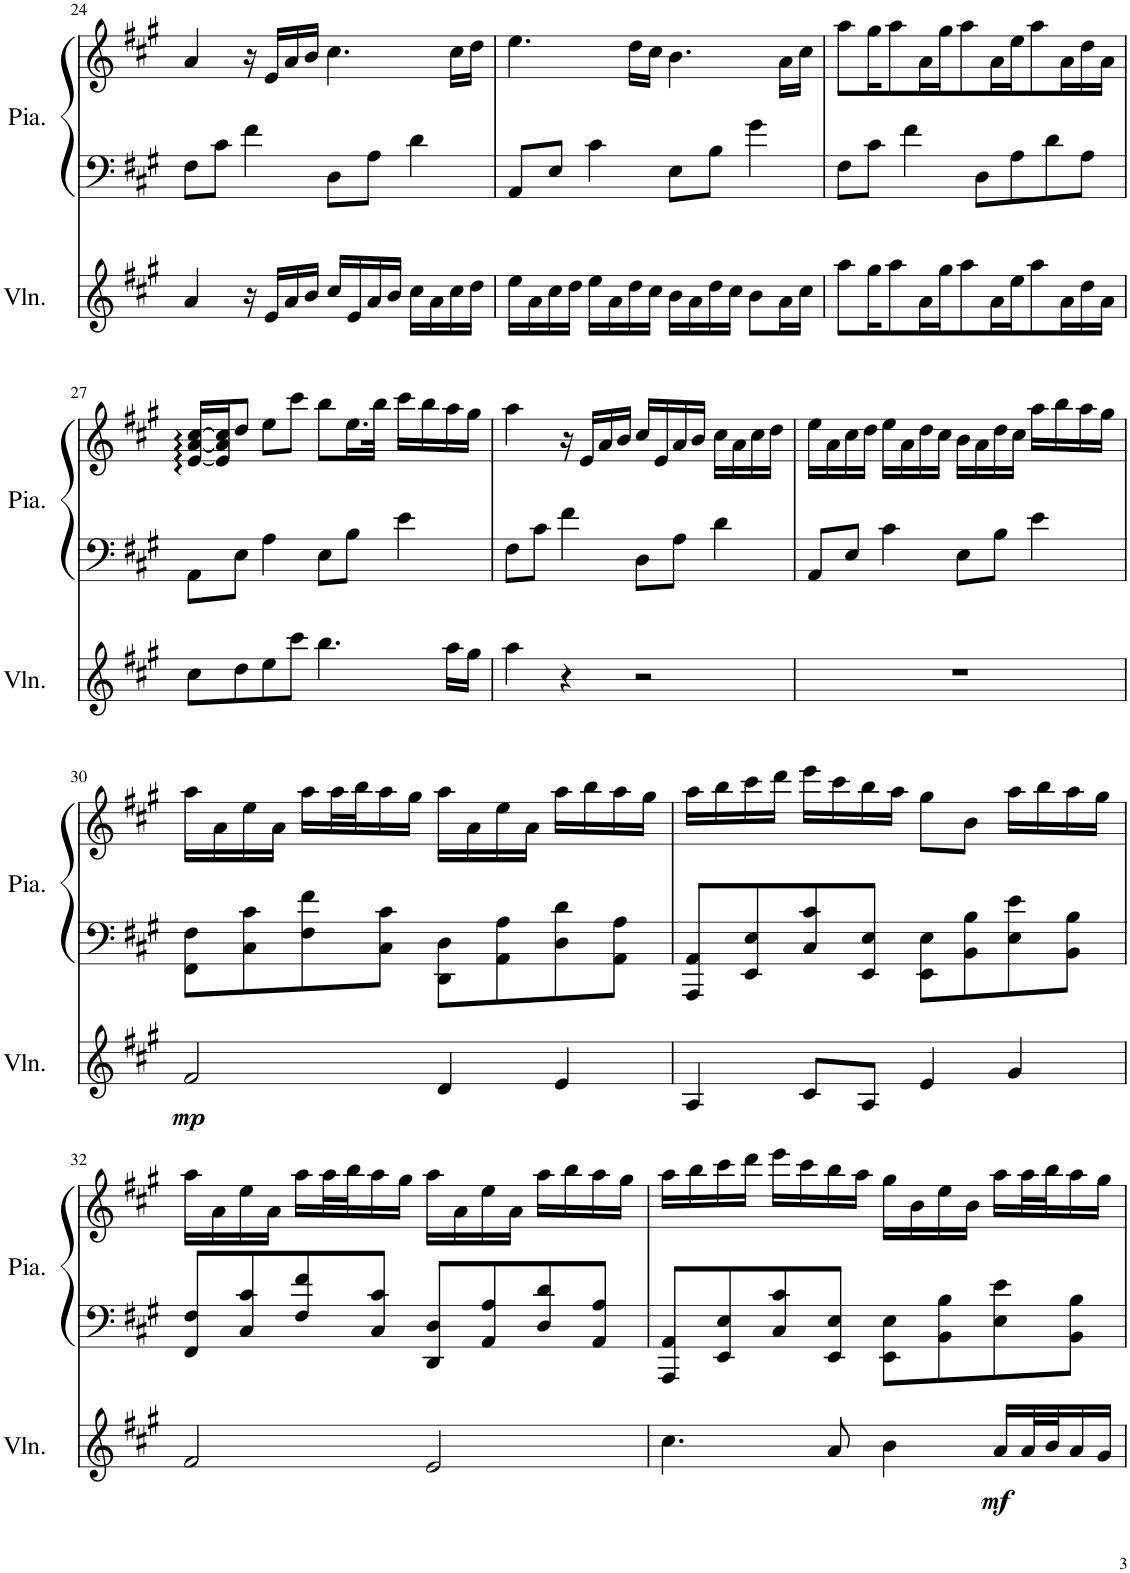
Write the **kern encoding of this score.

**kern	**dynam	**kern	**kern
*part2	*part2	*part1	*part1
*staff3	*staff3	*staff2	*staff1
*I"Violon	*	*I"Piano	*
*I'Vln.	*	*I'Pia.	*
!!LO:PB:g=z
*clefG2	*	*clefF4	*clefG2
*k[f#c#g#]	*	*k[f#c#g#]	*k[f#c#g#]
*M4/4	*	*M4/4	*M4/4
=24	=24	=24	=24
4a/	.	8F#\L	4a/
.	.	8c#\J	.
16r	.	4f#\	16r
16e/LL	.	.	16e/LL
16a/	.	.	16a/
16b/JJ	.	.	16b/JJ
16cc#/LL	.	8D\L	4.cc#\
16e/	.	.	.
16a/	.	8A\J	.
16b/JJ	.	.	.
16cc#\LL	.	4d\	.
16a\	.	.	.
16cc#\	.	.	16cc#\LL
16dd\JJ	.	.	16dd\JJ
=25	=25	=25	=25
16ee\LL	.	8AA/L	4.ee\
16a\	.	.	.
16cc#\	.	8E/J	.
16dd\JJ	.	.	.
16ee\LL	.	4c#\	.
16a\	.	.	.
16dd\	.	.	16dd\LL
16cc#\JJ	.	.	16cc#\JJ
16b\LL	.	8E\L	4.b\
16a\	.	.	.
16dd\	.	8B\J	.
16cc#\JJ	.	.	.
8b\L	.	4g#\	.
16a\L	.	.	16a\LL
16cc#\JJ	.	.	16cc#\JJ
=26	=26	=26	=26
8aa\L	.	8F#\L	8aa\L
16gg#\K	.	8c#\J	16gg#\K
8aa\	.	.	8aa\
.	.	4f#\	.
16a\L	.	.	16a\L
16gg#\J	.	.	16gg#\J
8aa\	.	.	8aa\
.	.	8D\L	.
16a\L	.	.	16a\L
16ee\J	.	8A\	16ee\J
8aa\	.	.	8aa\
.	.	8d\	.
16a\L	.	.	16a\L
16dd\	.	8A\J	16dd\
16a\JJ	.	.	16a\JJ
!!LO:LB:g=z
=27	=27	=27	=27
8cc#\L	.	8AA\L	[16e/ [16a/ [16cc#/LL
.	.	.	16e/] 16a/] 16cc#/]J
8dd\	.	8E\J	8dd/J
8ee\	.	4A\	8ee\L
8ccc#\J	.	.	8ccc#\J
4.bb\	.	8E\L	8bb\L
.	.	8B\J	16.ee\L
.	.	.	32bb\JJk
.	.	4e\	16ccc#\LL
.	.	.	16bb\
16aa\LL	.	.	16aa\
16gg#\JJ	.	.	16gg#\JJ
=28	=28	=28	=28
4aa\	.	8F#\L	4aa\
.	.	8c#\J	.
4r	.	4f#\	16r
.	.	.	16e/LL
.	.	.	16a/
.	.	.	16b/JJ
2r	.	8D\L	16cc#/LL
.	.	.	16e/
.	.	8A\J	16a/
.	.	.	16b/JJ
.	.	4d\	16cc#\LL
.	.	.	16a\
.	.	.	16cc#\
.	.	.	16dd\JJ
=29	=29	=29	=29
1r	.	8AA/L	16ee\LL
.	.	.	16a\
.	.	8E/J	16cc#\
.	.	.	16dd\JJ
.	.	4c#\	16ee\LL
.	.	.	16a\
.	.	.	16dd\
.	.	.	16cc#\JJ
.	.	8E\L	16b\LL
.	.	.	16a\
.	.	8B\J	16dd\
.	.	.	16cc#\JJ
.	.	4e\	16aa\LL
.	.	.	16bb\
.	.	.	16aa\
.	.	.	16gg#\JJ
!!LO:LB:g=z
=30	=30	=30	=30
!	!LO:DY:b	!	!
2f#/	mp	8FF#\ 8F#\L	16aa\LL
.	.	.	16a\
.	.	8C#\ 8c#\	16ee\
.	.	.	16a\JJ
.	.	8F#\ 8f#\	16aa\LL
.	.	.	32aa\L
.	.	.	32bb\J
.	.	8C#\ 8c#\J	16aa\
.	.	.	16gg#\JJ
4d/	.	8DD\ 8D\L	16aa\LL
.	.	.	16a\
.	.	8AA\ 8A\	16ee\
.	.	.	16a\JJ
4e/	.	8D\ 8d\	16aa\LL
.	.	.	16bb\
.	.	8AA\ 8A\J	16aa\
.	.	.	16gg#\JJ
=31	=31	=31	=31
4A/	.	8AAA/ 8AA/L	16aa\LL
.	.	.	16bb\
.	.	8EE/ 8E/	16ccc#\
.	.	.	16ddd\JJ
8c#/L	.	8C#/ 8c#/	16eee\LL
.	.	.	16ccc#\
8A/J	.	8EE/ 8E/J	16bb\
.	.	.	16aa\JJ
4e/	.	8EE\ 8E\L	8gg#\L
.	.	8BB\ 8B\	8b\J
4g#/	.	8E\ 8e\	16aa\LL
.	.	.	16bb\
.	.	8BB\ 8B\J	16aa\
.	.	.	16gg#\JJ
!!LO:LB:g=z
=32	=32	=32	=32
2f#/	.	8FF#/ 8F#/L	16aa\LL
.	.	.	16a\
.	.	8C#/ 8c#/	16ee\
.	.	.	16a\JJ
.	.	8F#/ 8f#/	16aa\LL
.	.	.	32aa\L
.	.	.	32bb\J
.	.	8C#/ 8c#/J	16aa\
.	.	.	16gg#\JJ
2e/	.	8DD/ 8D/L	16aa\LL
.	.	.	16a\
.	.	8AA/ 8A/	16ee\
.	.	.	16a\JJ
.	.	8D/ 8d/	16aa\LL
.	.	.	16bb\
.	.	8AA/ 8A/J	16aa\
.	.	.	16gg#\JJ
=33	=33	=33	=33
4.cc#\	.	8AAA/ 8AA/L	16aa\LL
.	.	.	16bb\
.	.	8EE/ 8E/	16ccc#\
.	.	.	16ddd\JJ
.	.	8C#/ 8c#/	16eee\LL
.	.	.	16ccc#\
8a/	.	8EE/ 8E/J	16bb\
.	.	.	16aa\JJ
4b\	.	8EE\ 8E\L	16gg#\LL
.	.	.	16b\
.	.	8BB\ 8B\	16ee\
.	.	.	16b\JJ
!	!LO:DY:b	!	!
16a/LL	mf	8E\ 8e\	16aa\LL
32a/L	.	.	32aa\L
32b/J	.	.	32bb\J
16a/	.	8BB\ 8B\J	16aa\
16g#/JJ	.	.	16gg#\JJ
=	=	=	=
*-	*-	*-	*-
